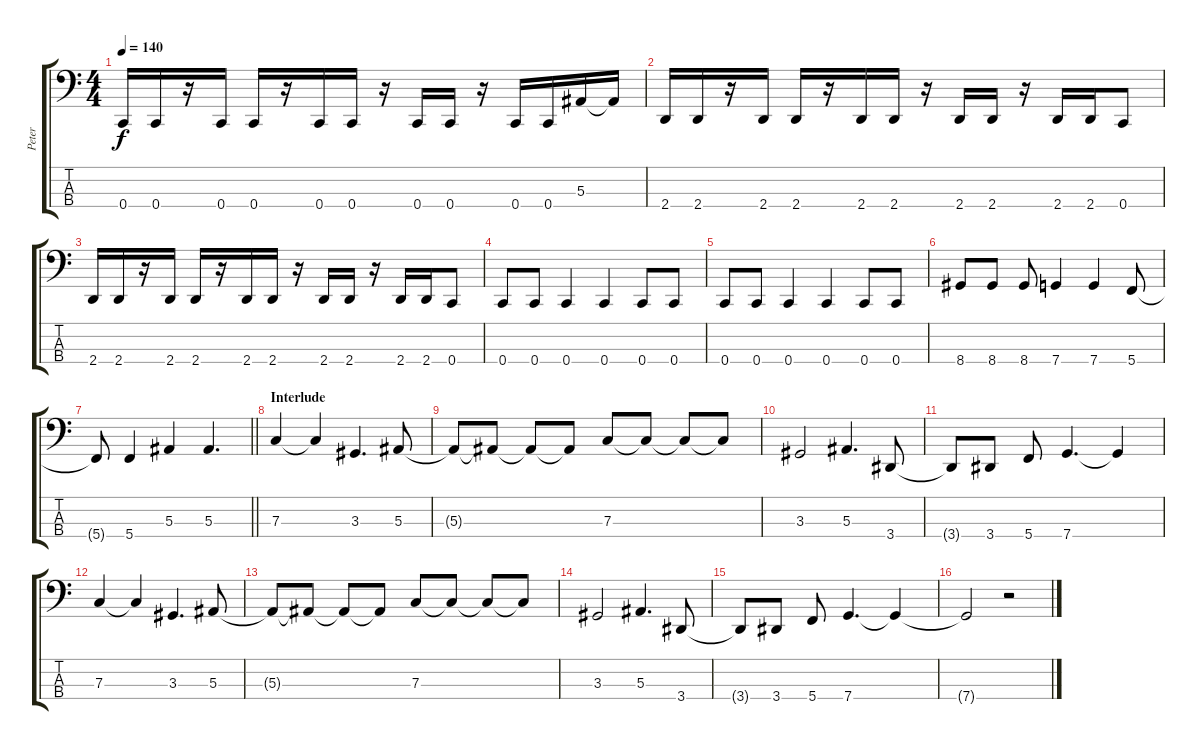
\track ("Peter" "Peter") {instrument electricbasspick}
\staff {score tabs}
\tuning (Eb2 Bb1 F1 C1) {hide}
\ts (4 4)
\tempo 140
\clef f4
\ks c
0.4.16{dy f} 0.4.16 r.16 0.4.16 0.4.16 r.16 0.4.16 0.4.16 r.16 0.4.16 0.4.16 r.16 0.4.16 0.4.16 5.3.16 5.3{t}.16 |
2.4.16 2.4.16 r.16 2.4.16 2.4.16 r.16 2.4.16 2.4.16 r.16 2.4.16 2.4.16 r.16 2.4.16 2.4.16 0.4.8 |
2.4.16 2.4.16 r.16 2.4.16 2.4.16 r.16 2.4.16 2.4.16 r.16 2.4.16 2.4.16 r.16 2.4.16 2.4.16 0.4.8 |
0.4.8 0.4.8 0.4.4 0.4.4 0.4.8 0.4.8 |
0.4.8 0.4.8 0.4.4 0.4.4 0.4.8 0.4.8 |
8.4.8{volume 14} 8.4.8 8.4.8 7.4.4 7.4.4 5.4.8 |
\barLineRight lightlight
5.4{t}.8 5.4.4 5.3.4 5.3.4{d} |
\section ("" "Interlude")
7.3.4{volume 4} 7.3{t}.4 3.3.4{d} 5.3.8 |
5.3{t}.8 5.3{t}.8 5.3{t}.8 5.3{t}.8 7.3.8 7.3{t}.8 7.3{t}.8 7.3{t}.8 |
3.3.2 5.3.4{d} 3.4.8 |
3.4{t}.8 3.4.8 5.4.8 7.4.4{d} 7.4{t}.4 |
7.3.4 7.3{t}.4 3.3.4{d} 5.3.8 |
5.3{t}.8 5.3{t}.8 5.3{t}.8 5.3{t}.8 7.3.8 7.3{t}.8 7.3{t}.8 7.3{t}.8 |
3.3.2 5.3.4{d} 3.4.8 |
3.4{t}.8 3.4.8 5.4.8 7.4.4{d} 7.4{t}.4 |
7.4{t}.2 r.2
